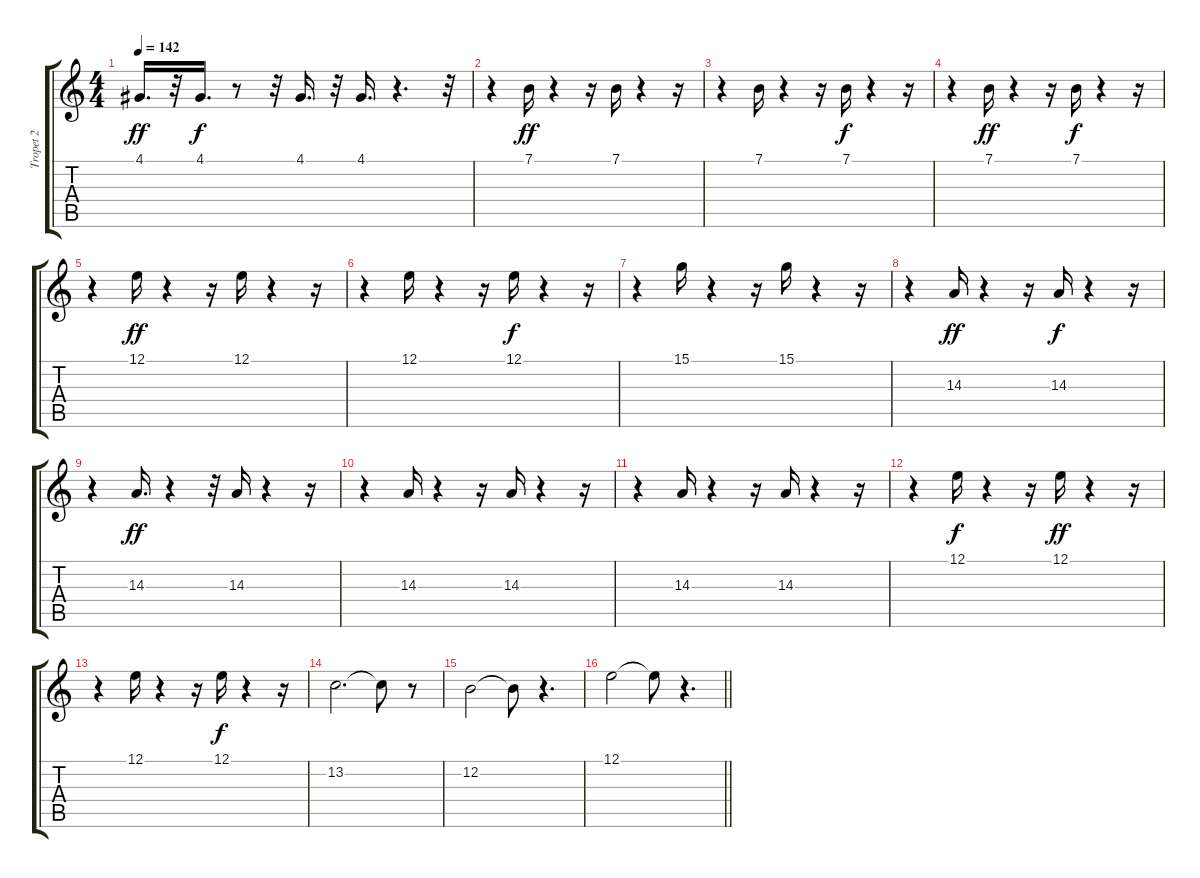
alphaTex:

\track ("Tropet 2" "Tropet 2") {instrument altosax}
\staff {score tabs}
\tuning (E4 B3 G3 D3 A2 E2) {hide}
\ts (4 4)
\tempo 142
\clef g2
\ks c
4.1.16{d dy ff} r.32 4.1.16{d dy f} r.8 r.32 4.1.16{d} r.32 4.1.16{d} r.4{d} r.32 |
r.4 7.1.16{dy ff} r.4 r.16 7.1.16 r.4 r.16 |
r.4 7.1.16 r.4 r.16 7.1.16{dy f} r.4 r.16 |
r.4 7.1.16{dy ff} r.4 r.16 7.1.16{dy f} r.4 r.16 |
r.4 12.1.16{dy ff} r.4 r.16 12.1.16 r.4 r.16 |
r.4 12.1.16 r.4 r.16 12.1.16{dy f} r.4 r.16 |
r.4 15.1.16 r.4 r.16 15.1.16 r.4 r.16 |
r.4 14.3.16{dy ff} r.4 r.16 14.3.16{dy f} r.4 r.16 |
r.4 14.3.16{d dy ff} r.4 r.32 14.3.16 r.4 r.16 |
r.4 14.3.16 r.4 r.16 14.3.16 r.4 r.16 |
r.4 14.3.16 r.4 r.16 14.3.16 r.4 r.16 |
r.4 12.1.16{dy f} r.4 r.16 12.1.16{dy ff} r.4 r.16 |
r.4 12.1.16 r.4 r.16 12.1.16{dy f} r.4 r.16 |
13.2.2{d} 13.2{t}.8 r.8 |
12.2.2 12.2{t}.8 r.4{d} |
\barLineRight lightlight
12.1.2 12.1{t}.8 r.4{d}
